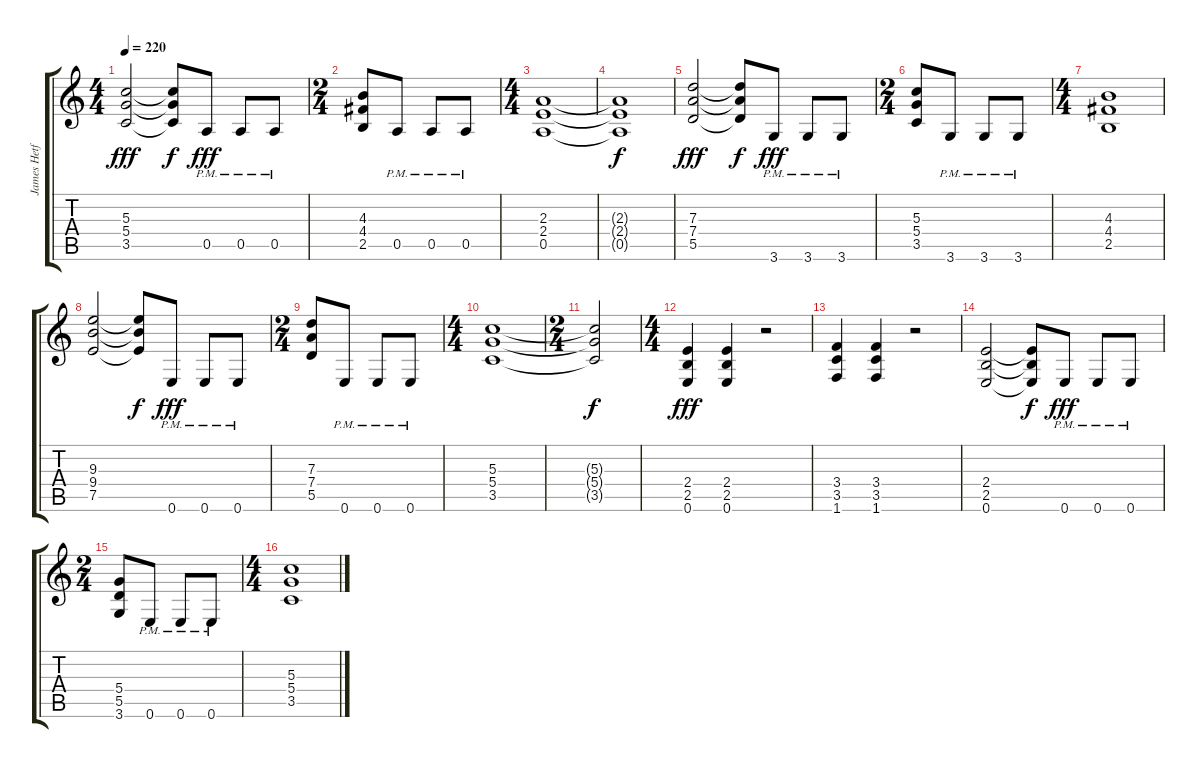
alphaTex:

\track ("James Hetfield" "James Hetf") {instrument distortionguitar}
\staff {score tabs}
\tuning (E4 B3 G3 D3 A2 E2) {hide}
\ts (4 4)
\tempo 220
\clef g2
\ks c
(5.3 5.4 3.5).2{dy fff} (5.3{t} 5.4{t} 3.5{t}).8{dy f} 0.5{pm}.8{dy fff} 0.5{pm}.8 0.5{pm}.8 |
\ts (2 4)
(4.3 4.4 2.5).8 0.5{pm}.8 0.5{pm}.8 0.5{pm}.8 |
\ts (4 4)
(2.3 2.4 0.5).1 |
(2.3{t} 2.4{t} 0.5{t}).1{dy f} |
(7.3 7.4 5.5).2{dy fff} (7.3{t} 7.4{t} 5.5{t}).8{dy f} 3.6{pm}.8{dy fff} 3.6{pm}.8 3.6{pm}.8 |
\ts (2 4)
(5.3 5.4 3.5).8 3.6{pm}.8 3.6{pm}.8 3.6{pm}.8 |
\ts (4 4)
(4.3 4.4 2.5).1 |
(9.3 9.4 7.5).2 (9.3{t} 9.4{t} 7.5{t}).8{dy f} 0.6{pm}.8{dy fff} 0.6{pm}.8 0.6{pm}.8 |
\ts (2 4)
(7.3 7.4 5.5).8 0.6{pm}.8 0.6{pm}.8 0.6{pm}.8 |
\ts (4 4)
(5.3 5.4 3.5).1 |
\ts (2 4)
(5.3{t} 5.4{t} 3.5{t}).2{dy f} |
\ts (4 4)
(2.4 2.5 0.6).4{dy fff} (2.4 2.5 0.6).4 r.2 |
(3.4 3.5 1.6).4 (3.4 3.5 1.6).4 r.2 |
(2.4 2.5 0.6).2 (2.4{t} 2.5{t} 0.6{t}).8{dy f} 0.6{pm}.8{dy fff} 0.6{pm}.8 0.6{pm}.8 |
\ts (2 4)
(5.4 5.5 3.6).8 0.6{pm}.8 0.6{pm}.8 0.6{pm}.8 |
\ts (4 4)
(5.3 5.4 3.5).1
